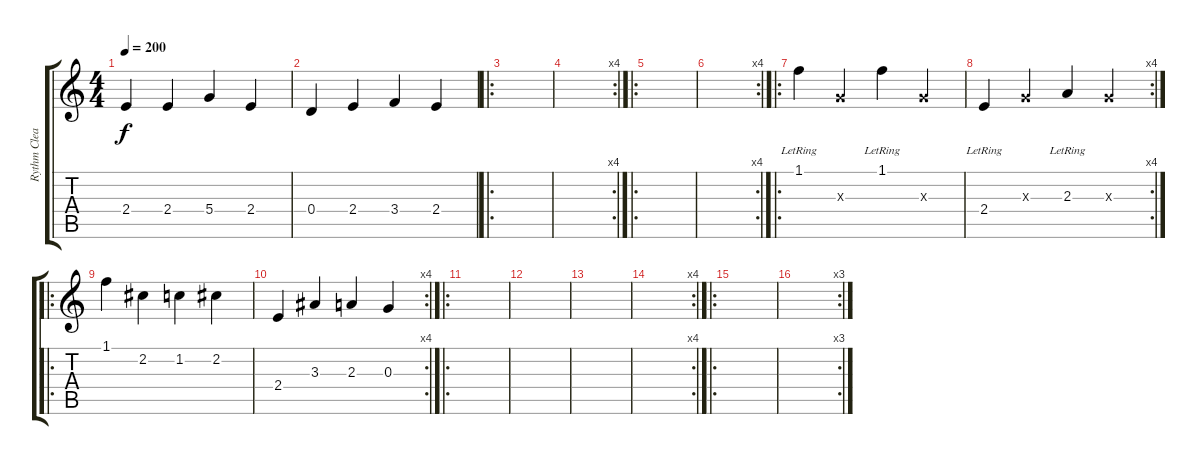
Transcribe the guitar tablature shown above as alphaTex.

\track ("Rythm Clean" "Rythm Clea") {instrument acousticguitarsteel}
\staff {score tabs}
\tuning (E4 B3 G3 D3 A2 D2) {hide}
\ts (4 4)
\tempo 200
\clef g2
\ks c
2.4.4{dy f} 2.4.4 5.4.4 2.4.4 |
0.4.4 2.4.4 3.4.4 2.4.4 |
\ro
|
\rc 4
|
\ro
|
\rc 4
|
\ro
1.1{lr}.4 0.3{x}.4 1.1{lr}.4 0.3{x}.4 |
\rc 4
2.4{lr}.4 0.3{x}.4 2.3{lr}.4 0.3{x}.4 |
\ro
1.1.4 2.2.4 1.2.4 2.2.4 |
\rc 4
2.4.4 3.3.4 2.3.4 0.3.4 |
\ro
|
|
|
\rc 4
|
\ro
|
\rc 3
